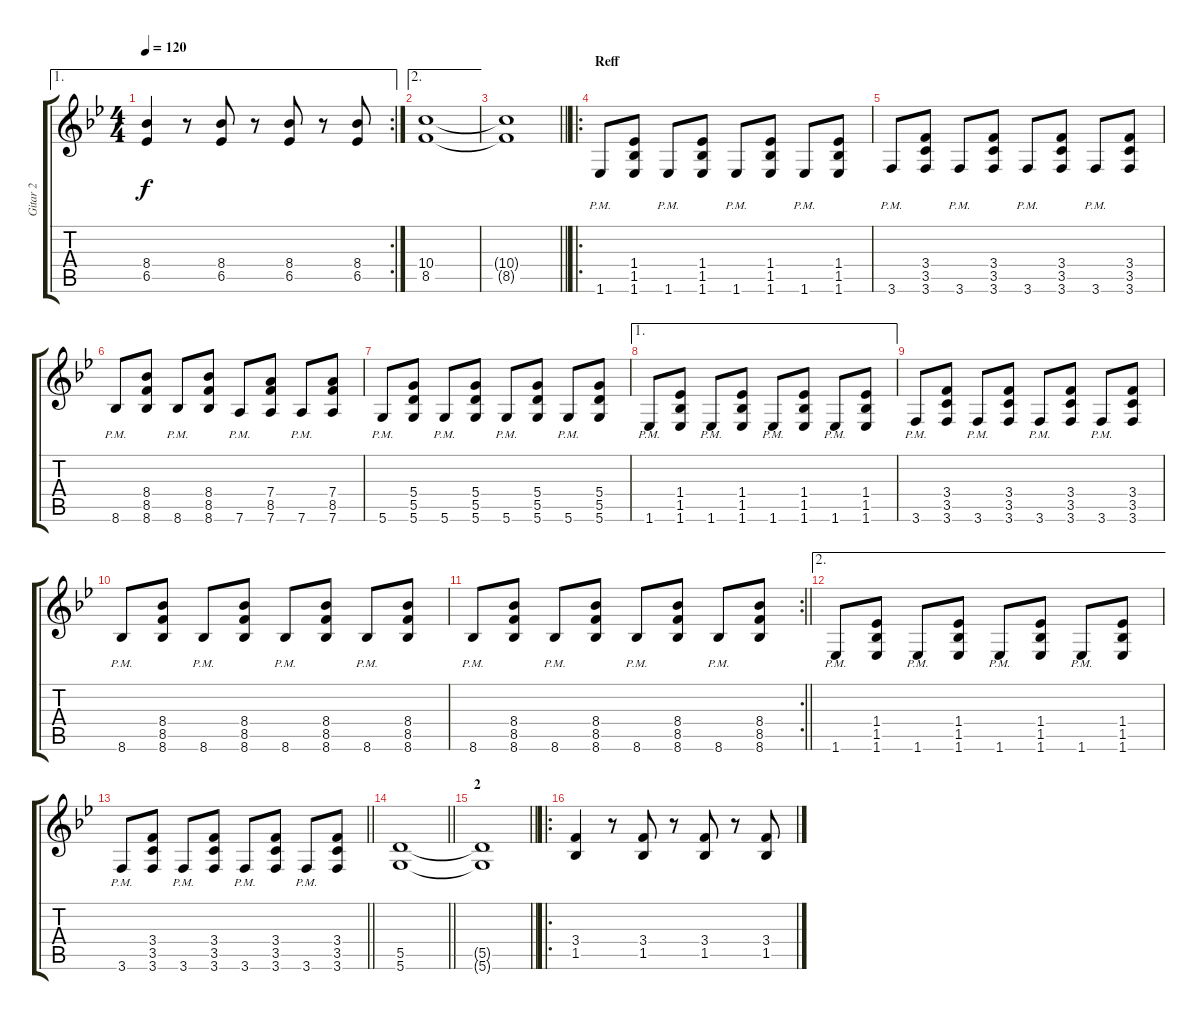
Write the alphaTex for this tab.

\track ("Gitar 2" "Gitar 2") {instrument overdrivenguitar}
\staff {score tabs}
\tuning (E4 B3 G3 D3 A2 D2) {hide}
\ae 1
\rc 2
\ts (4 4)
\tempo 120
\clef g2
\ks bb
(8.4 6.5).4{dy f} r.8 (8.4 6.5).8 r.8 (8.4 6.5).8 r.8 (8.4 6.5).8 |
\ae 2
(10.4 8.5).1 |
\barLineRight lightlight
(10.4{t} 8.5{t}).1 |
\ro
\section ("" "Reff")
1.6{pm}.8 (1.4 1.5 1.6).8 1.6{pm}.8 (1.4 1.5 1.6).8 1.6{pm}.8 (1.4 1.5 1.6).8 1.6{pm}.8 (1.4 1.5 1.6).8 |
3.6{pm}.8 (3.4 3.5 3.6).8 3.6{pm}.8 (3.4 3.5 3.6).8 3.6{pm}.8 (3.4 3.5 3.6).8 3.6{pm}.8 (3.4 3.5 3.6).8 |
8.6{pm}.8 (8.4 8.5 8.6).8 8.6{pm}.8 (8.4 8.5 8.6).8 7.6{pm}.8 (7.4 8.5 7.6).8 7.6{pm}.8 (7.4 8.5 7.6).8 |
5.6{pm}.8 (5.4 5.5 5.6).8 5.6{pm}.8 (5.4 5.5 5.6).8 5.6{pm}.8 (5.4 5.5 5.6).8 5.6{pm}.8 (5.4 5.5 5.6).8 |
\ae 1
1.6{pm}.8 (1.4 1.5 1.6).8 1.6{pm}.8 (1.4 1.5 1.6).8 1.6{pm}.8 (1.4 1.5 1.6).8 1.6{pm}.8 (1.4 1.5 1.6).8 |
3.6{pm}.8 (3.4 3.5 3.6).8 3.6{pm}.8 (3.4 3.5 3.6).8 3.6{pm}.8 (3.4 3.5 3.6).8 3.6{pm}.8 (3.4 3.5 3.6).8 |
8.6{pm}.8 (8.4 8.5 8.6).8 8.6{pm}.8 (8.4 8.5 8.6).8 8.6{pm}.8 (8.4 8.5 8.6).8 8.6{pm}.8 (8.4 8.5 8.6).8 |
\rc 2
\barLineRight lightlight
8.6{pm}.8 (8.4 8.5 8.6).8 8.6{pm}.8 (8.4 8.5 8.6).8 8.6{pm}.8 (8.4 8.5 8.6).8 8.6{pm}.8 (8.4 8.5 8.6).8 |
\ae 2
1.6{pm}.8 (1.4 1.5 1.6).8 1.6{pm}.8 (1.4 1.5 1.6).8 1.6{pm}.8 (1.4 1.5 1.6).8 1.6{pm}.8 (1.4 1.5 1.6).8 |
\barLineRight lightlight
3.6{pm}.8 (3.4 3.5 3.6).8 3.6{pm}.8 (3.4 3.5 3.6).8 3.6{pm}.8 (3.4 3.5 3.6).8 3.6{pm}.8 (3.4 3.5 3.6).8 |
\barLineRight lightlight
(5.5 5.6).1 |
\section ("" "2")
\barLineRight lightlight
(5.5{t} 5.6{t}).1 |
\ro
(3.4 1.5).4 r.8 (3.4 1.5).8 r.8 (3.4 1.5).8 r.8 (3.4 1.5).8
